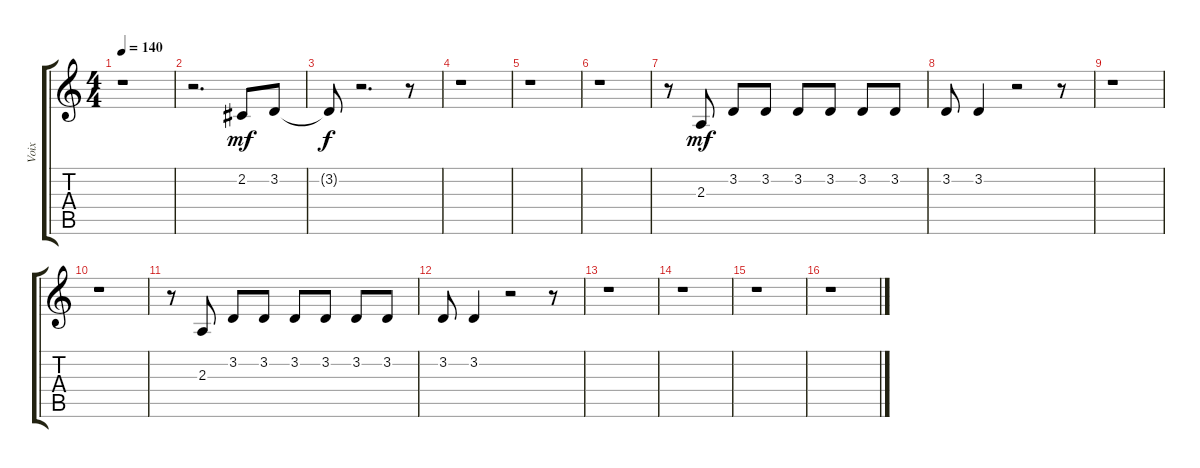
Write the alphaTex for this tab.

\track ("Voix" "Voix") {instrument voiceoohs}
\staff {score tabs}
\tuning (E4 B3 G3 D3 A2 E2) {hide}
\ts (4 4)
\tempo 140
\clef g2
\ks c
r.1{dy f} |
r.2{d} 2.2.8{dy mf} 3.2.8 |
3.2{t}.8{dy f} r.2{d} r.8 |
r.1 |
r.1 |
r.1 |
r.8 2.3.8{dy mf} 3.2.8 3.2.8 3.2.8 3.2.8 3.2.8 3.2.8 |
3.2.8 3.2.4 r.2 r.8 |
r.1 |
r.1 |
r.8 2.3.8 3.2.8 3.2.8 3.2.8 3.2.8 3.2.8 3.2.8 |
3.2.8 3.2.4 r.2 r.8 |
r.1 |
r.1 |
r.1 |
r.1
